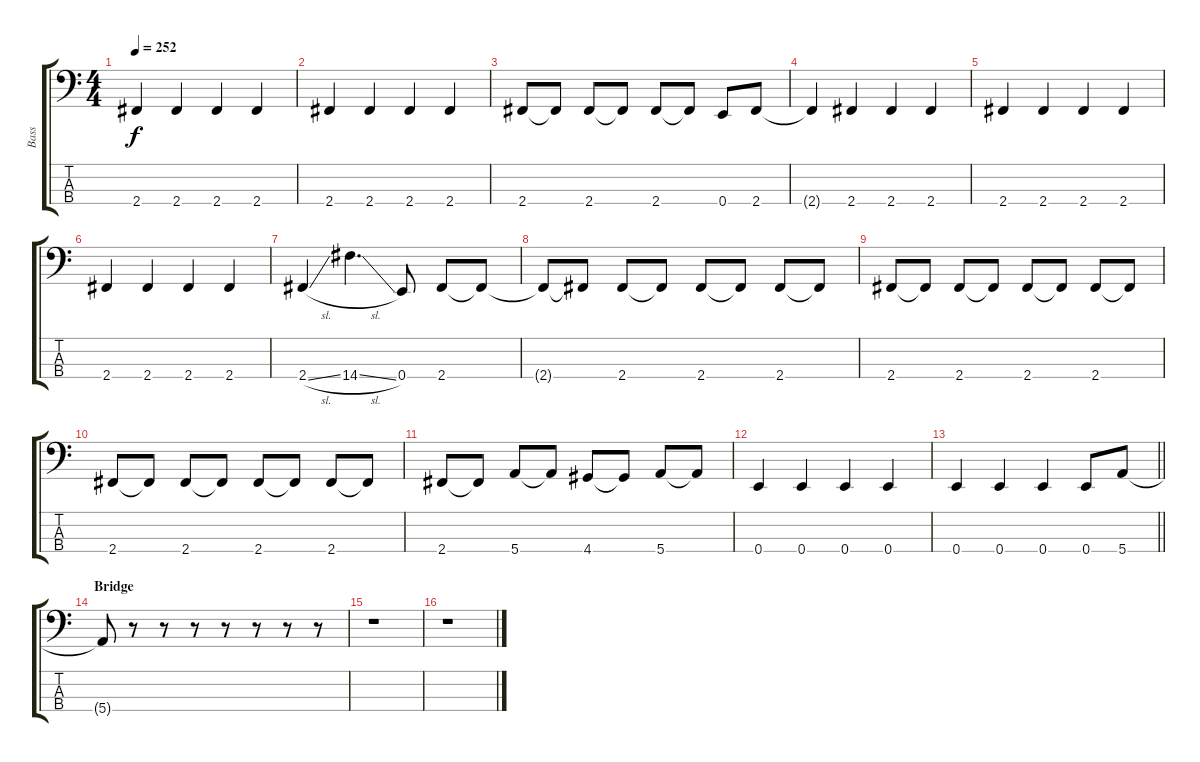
\track ("Bass" "Bass") {instrument electricbassfinger}
\staff {score tabs}
\tuning (G2 D2 A1 E1) {hide}
\ts (4 4)
\tempo 252
\clef f4
\ks c
2.4.4{dy f} 2.4.4 2.4.4 2.4.4 |
2.4.4 2.4.4 2.4.4 2.4.4 |
2.4.8 2.4{t}.8 2.4.8 2.4{t}.8 2.4.8 2.4{t}.8 0.4.8 2.4.8 |
2.4{t}.4 2.4.4 2.4.4 2.4.4 |
2.4.4 2.4.4 2.4.4 2.4.4 |
2.4.4 2.4.4 2.4.4 2.4.4 |
2.4{sl}.4 14.4{sl}.4{d} 0.4.8 2.4.8 2.4{t}.8 |
2.4{t}.8 2.4{t}.8 2.4.8 2.4{t}.8 2.4.8 2.4{t}.8 2.4.8 2.4{t}.8 |
2.4.8 2.4{t}.8 2.4.8 2.4{t}.8 2.4.8 2.4{t}.8 2.4.8 2.4{t}.8 |
2.4.8 2.4{t}.8 2.4.8 2.4{t}.8 2.4.8 2.4{t}.8 2.4.8 2.4{t}.8 |
2.4.8 2.4{t}.8 5.4.8 5.4{t}.8 4.4.8 4.4{t}.8 5.4.8 5.4{t}.8 |
0.4.4 0.4.4 0.4.4 0.4.4 |
\barLineRight lightlight
0.4.4 0.4.4 0.4.4 0.4.8 5.4.8 |
\section ("" "Bridge")
5.4{t}.8 r.8 r.8 r.8 r.8 r.8 r.8 r.8 |
r.1 |
r.1
